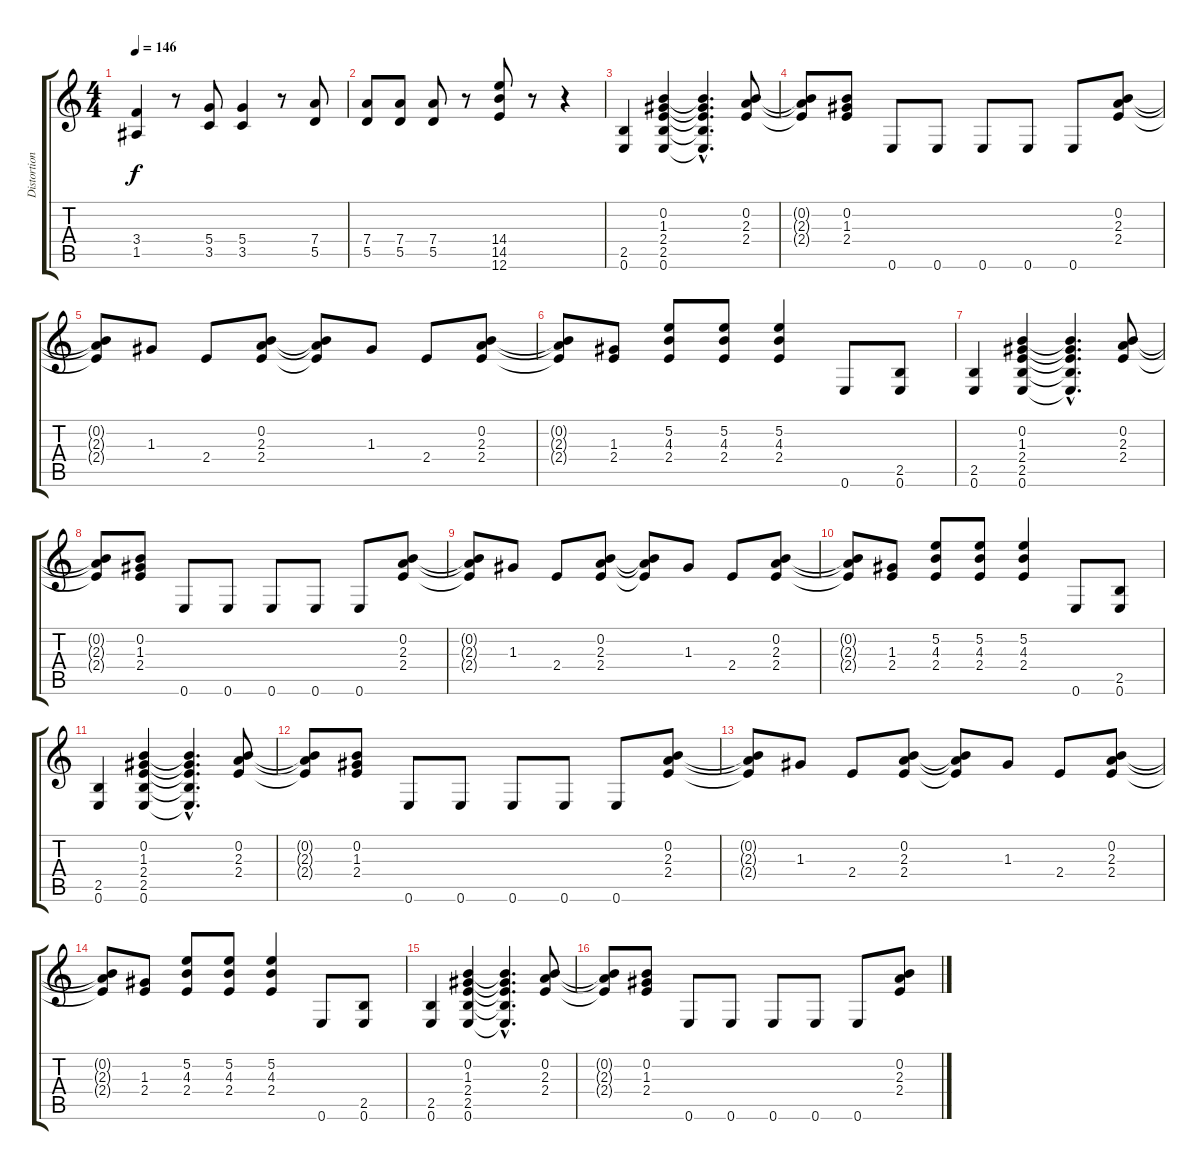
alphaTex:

\track ("Distortion Guitar" "Distortion") {instrument distortionguitar}
\staff {score tabs}
\tuning (E4 B3 G3 D3 A2 E2) {hide}
\ts (4 4)
\tempo 146
\clef g2
\ks c
(3.4{t} 1.5{t}).4{dy f} r.8 (5.4 3.5).8 (5.4 3.5).4 r.8 (7.4 5.5).8 |
(7.4 5.5).8 (7.4 5.5).8 (7.4 5.5).8 r.8 (14.4 14.5 12.6).8 r.8 r.4 |
(2.5 0.6).4 (0.2 1.3 2.4 2.5 0.6).4 (0.2{hac t} 1.3{hac t} 2.4{hac t} 2.5{hac t} 0.6{hac t}).4{d} (0.2 2.3 2.4).8 |
(0.2{t} 2.3{t} 2.4{t}).8 (0.2 1.3 2.4).8 0.6.8 0.6.8 0.6.8 0.6.8 0.6.8 (0.2 2.3 2.4).8 |
(0.2{t} 2.3{t} 2.4{t}).8 1.3.8 2.4.8 (0.2 2.3 2.4).8 (0.2{t} 2.3{t} 2.4{t}).8 1.3.8 2.4.8 (0.2 2.3 2.4).8 |
(0.2{t} 2.3{t} 2.4{t}).8 (1.3 2.4).8 (5.2 4.3 2.4).8 (5.2 4.3 2.4).8 (5.2 4.3 2.4).4 0.6.8 (2.5 0.6).8 |
(2.5 0.6).4 (0.2 1.3 2.4 2.5 0.6).4 (0.2{hac t} 1.3{hac t} 2.4{hac t} 2.5{hac t} 0.6{hac t}).4{d} (0.2 2.3 2.4).8 |
(0.2{t} 2.3{t} 2.4{t}).8 (0.2 1.3 2.4).8 0.6.8 0.6.8 0.6.8 0.6.8 0.6.8 (0.2 2.3 2.4).8 |
(0.2{t} 2.3{t} 2.4{t}).8 1.3.8 2.4.8 (0.2 2.3 2.4).8 (0.2{t} 2.3{t} 2.4{t}).8 1.3.8 2.4.8 (0.2 2.3 2.4).8 |
(0.2{t} 2.3{t} 2.4{t}).8 (1.3 2.4).8 (5.2 4.3 2.4).8 (5.2 4.3 2.4).8 (5.2 4.3 2.4).4 0.6.8 (2.5 0.6).8 |
(2.5 0.6).4 (0.2 1.3 2.4 2.5 0.6).4 (0.2{hac t} 1.3{hac t} 2.4{hac t} 2.5{hac t} 0.6{hac t}).4{d} (0.2 2.3 2.4).8 |
(0.2{t} 2.3{t} 2.4{t}).8 (0.2 1.3 2.4).8 0.6.8 0.6.8 0.6.8 0.6.8 0.6.8 (0.2 2.3 2.4).8 |
(0.2{t} 2.3{t} 2.4{t}).8 1.3.8 2.4.8 (0.2 2.3 2.4).8 (0.2{t} 2.3{t} 2.4{t}).8 1.3.8 2.4.8 (0.2 2.3 2.4).8 |
(0.2{t} 2.3{t} 2.4{t}).8 (1.3 2.4).8 (5.2 4.3 2.4).8 (5.2 4.3 2.4).8 (5.2 4.3 2.4).4 0.6.8 (2.5 0.6).8 |
(2.5 0.6).4 (0.2 1.3 2.4 2.5 0.6).4 (0.2{hac t} 1.3{hac t} 2.4{hac t} 2.5{hac t} 0.6{hac t}).4{d} (0.2 2.3 2.4).8 |
(0.2{t} 2.3{t} 2.4{t}).8 (0.2 1.3 2.4).8 0.6.8 0.6.8 0.6.8 0.6.8 0.6.8 (0.2 2.3 2.4).8
